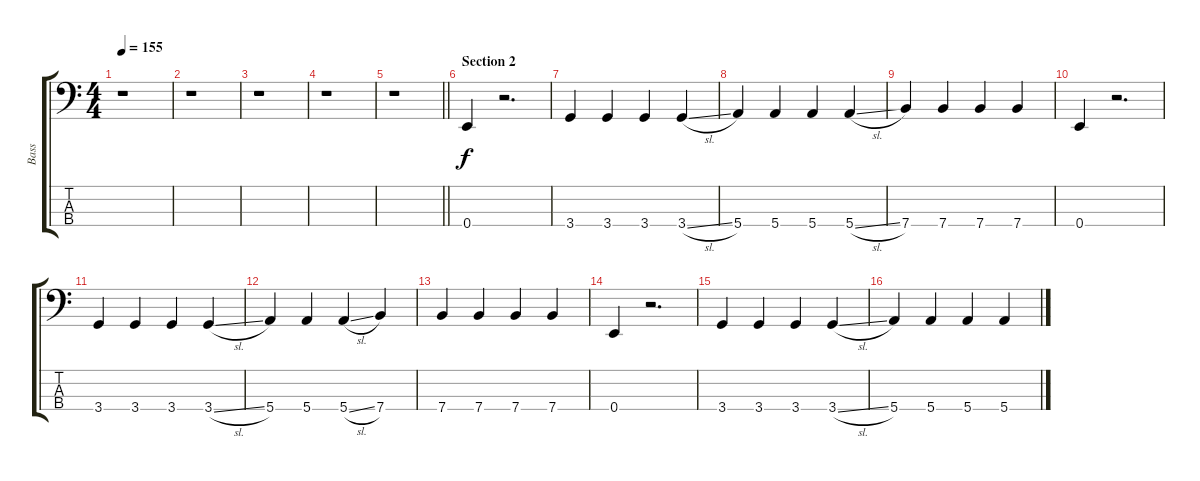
\track ("Bass" "Bass") {instrument electricbassfinger}
\staff {score tabs}
\tuning (G2 D2 A1 E1) {hide}
\ts (4 4)
\tempo 155
\clef f4
\ks c
r.1{dy f} |
r.1 |
r.1 |
r.1 |
\barLineRight lightlight
r.1 |
\section ("" "Section 2")
0.4.4 r.2{d} |
3.4.4 3.4.4 3.4.4 3.4{sl}.4 |
5.4.4 5.4.4 5.4.4 5.4{sl}.4 |
7.4.4 7.4.4 7.4.4 7.4.4 |
0.4.4 r.2{d} |
3.4.4 3.4.4 3.4.4 3.4{sl}.4 |
5.4.4 5.4.4 5.4{sl}.4 7.4.4 |
7.4.4 7.4.4 7.4.4 7.4.4 |
0.4.4 r.2{d} |
3.4.4 3.4.4 3.4.4 3.4{sl}.4 |
5.4.4 5.4.4 5.4.4 5.4{sl}.4
